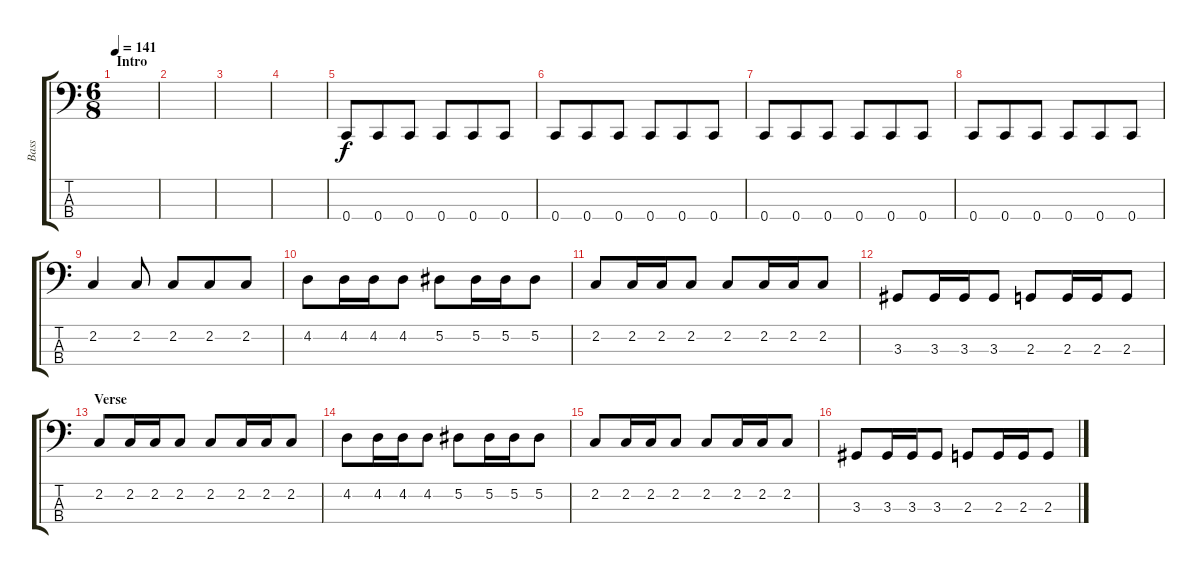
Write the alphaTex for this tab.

\track ("Bass" "Bass") {instrument electricbasspick}
\staff {score tabs}
\tuning (Eb2 Bb1 F1 C1) {hide}
\ts (6 8)
\section ("" "Intro")
\tempo 141
\clef f4
\ks c
|
|
|
|
0.4.8 0.4.8 0.4.8 0.4.8 0.4.8 0.4.8 |
0.4.8 0.4.8 0.4.8 0.4.8 0.4.8 0.4.8 |
0.4.8 0.4.8 0.4.8 0.4.8 0.4.8 0.4.8 |
0.4.8 0.4.8 0.4.8 0.4.8 0.4.8 0.4.8 |
2.2.4 2.2.8 2.2.8 2.2.8 2.2.8 |
4.2.8 4.2.16 4.2.16 4.2.8 5.2.8 5.2.16 5.2.16 5.2.8 |
2.2.8 2.2.16 2.2.16 2.2.8 2.2.8 2.2.16 2.2.16 2.2.8 |
3.3.8 3.3.16 3.3.16 3.3.8 2.3.8 2.3.16 2.3.16 2.3.8 |
\section ("" "Verse")
2.2.8 2.2.16 2.2.16 2.2.8 2.2.8 2.2.16 2.2.16 2.2.8 |
4.2.8 4.2.16 4.2.16 4.2.8 5.2.8 5.2.16 5.2.16 5.2.8 |
2.2.8 2.2.16 2.2.16 2.2.8 2.2.8 2.2.16 2.2.16 2.2.8 |
3.3.8 3.3.16 3.3.16 3.3.8 2.3.8 2.3.16 2.3.16 2.3.8
